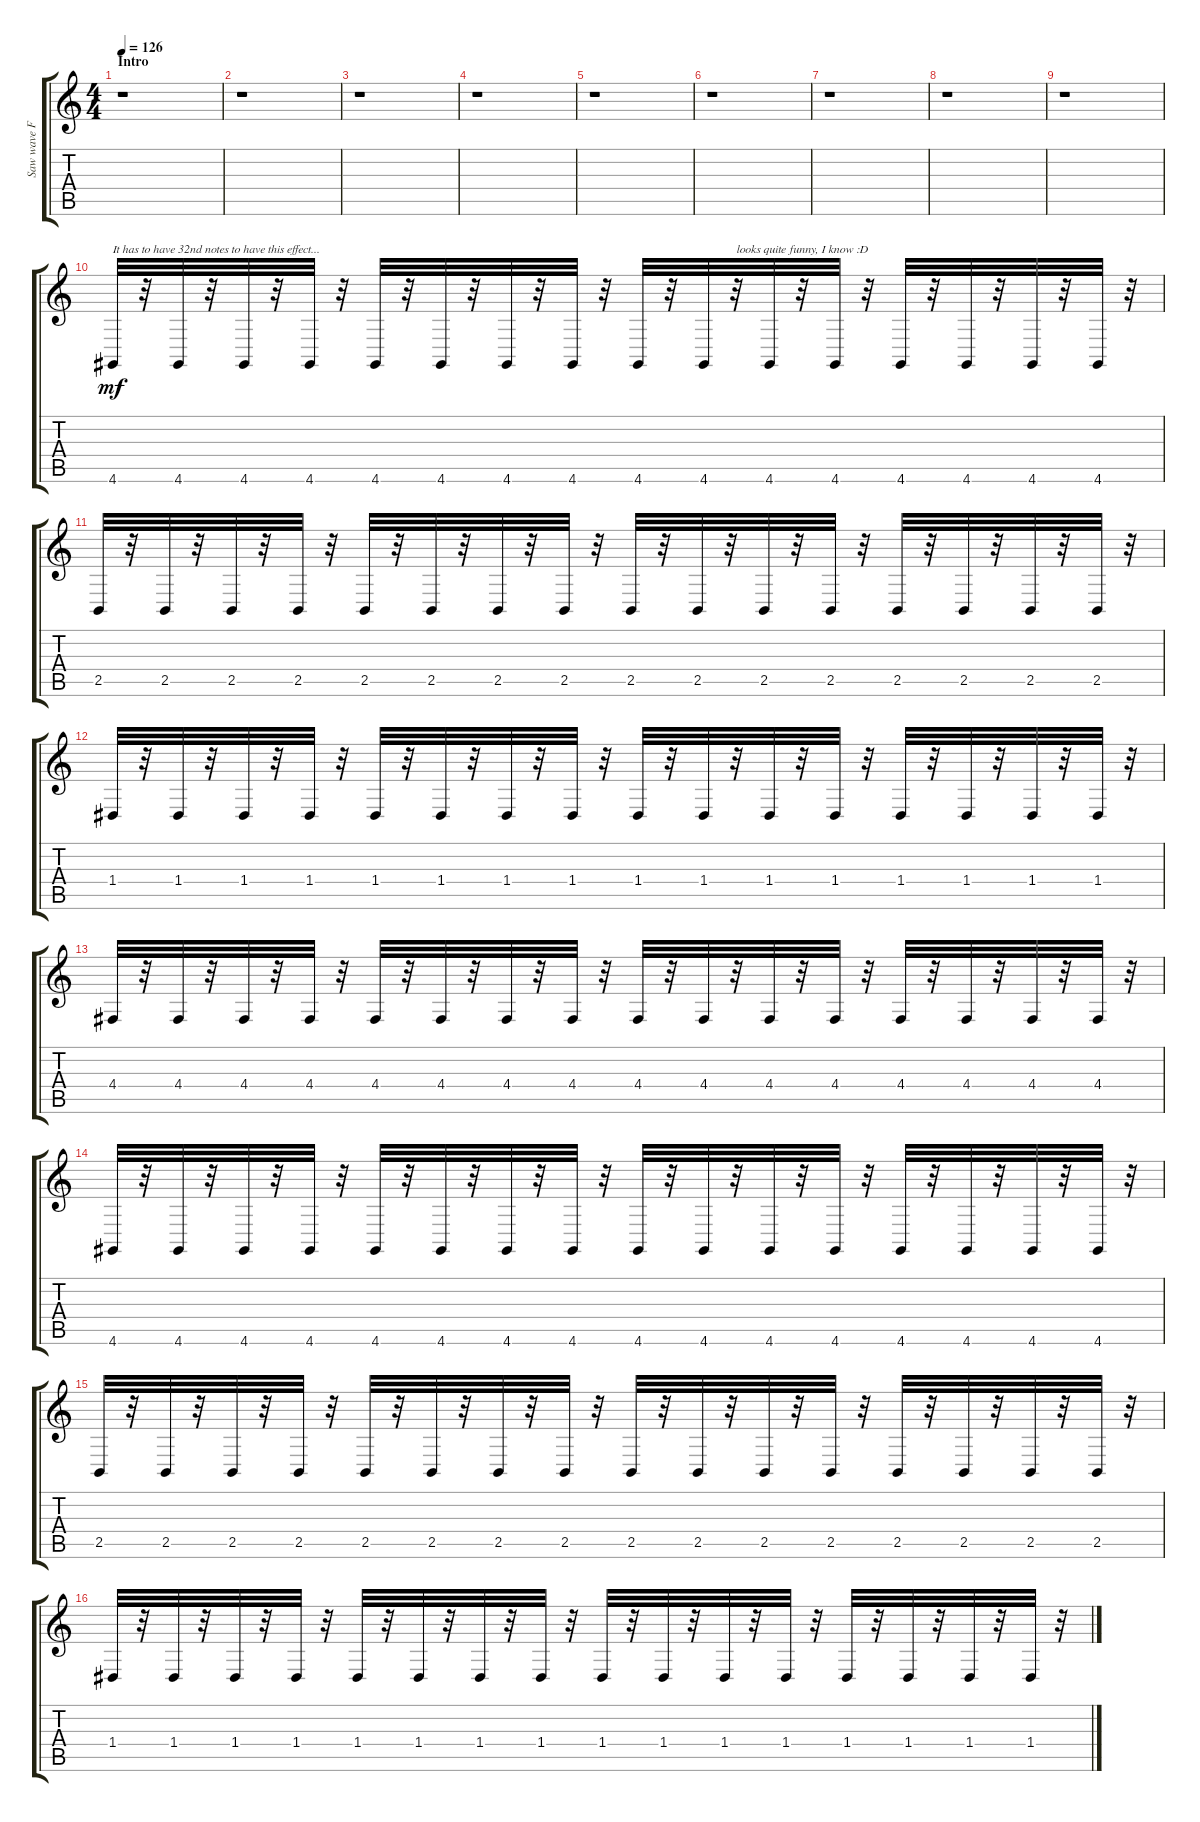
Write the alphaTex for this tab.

\track ("Saw wave FX" "Saw wave F") {instrument lead2sawtooth}
\staff {score tabs}
\tuning (E4 B3 G3 D3 A2 E2) {hide}
\ts (4 4)
\section ("" "Intro")
\tempo 126
\clef g2
\ks c
r.1{dy mf instrument lead2sawtooth} |
r.1 |
r.1 |
r.1 |
r.1 |
r.1 |
r.1 |
r.1 |
r.1 |
4.6.32{txt "It has to have 32nd notes to have this effect... "} r.32 4.6.32 r.32 4.6.32 r.32 4.6.32 r.32 4.6.32 r.32 4.6.32 r.32 4.6.32 r.32 4.6.32 r.32 4.6.32 r.32 4.6.32 r.32{txt "looks quite funny, I know :D"} 4.6.32 r.32 4.6.32 r.32 4.6.32 r.32 4.6.32 r.32 4.6.32 r.32 4.6.32 r.32 |
2.5.32 r.32 2.5.32 r.32 2.5.32 r.32 2.5.32 r.32 2.5.32 r.32 2.5.32 r.32 2.5.32 r.32 2.5.32 r.32 2.5.32 r.32 2.5.32 r.32 2.5.32 r.32 2.5.32 r.32 2.5.32 r.32 2.5.32 r.32 2.5.32 r.32 2.5.32 r.32 |
1.4.32 r.32 1.4.32 r.32 1.4.32 r.32 1.4.32 r.32 1.4.32 r.32 1.4.32 r.32 1.4.32 r.32 1.4.32 r.32 1.4.32 r.32 1.4.32 r.32 1.4.32 r.32 1.4.32 r.32 1.4.32 r.32 1.4.32 r.32 1.4.32 r.32 1.4.32 r.32 |
4.4.32 r.32 4.4.32 r.32 4.4.32 r.32 4.4.32 r.32 4.4.32 r.32 4.4.32 r.32 4.4.32 r.32 4.4.32 r.32 4.4.32 r.32 4.4.32 r.32 4.4.32 r.32 4.4.32 r.32 4.4.32 r.32 4.4.32 r.32 4.4.32 r.32 4.4.32 r.32 |
4.6.32 r.32 4.6.32 r.32 4.6.32 r.32 4.6.32 r.32 4.6.32 r.32 4.6.32 r.32 4.6.32 r.32 4.6.32 r.32 4.6.32 r.32 4.6.32 r.32 4.6.32 r.32 4.6.32 r.32 4.6.32 r.32 4.6.32 r.32 4.6.32 r.32 4.6.32 r.32 |
2.5.32 r.32 2.5.32 r.32 2.5.32 r.32 2.5.32 r.32 2.5.32 r.32 2.5.32 r.32 2.5.32 r.32 2.5.32 r.32 2.5.32 r.32 2.5.32 r.32 2.5.32 r.32 2.5.32 r.32 2.5.32 r.32 2.5.32 r.32 2.5.32 r.32 2.5.32 r.32 |
1.4.32 r.32 1.4.32 r.32 1.4.32 r.32 1.4.32 r.32 1.4.32 r.32 1.4.32 r.32 1.4.32 r.32 1.4.32 r.32 1.4.32 r.32 1.4.32 r.32 1.4.32 r.32 1.4.32 r.32 1.4.32 r.32 1.4.32 r.32 1.4.32 r.32 1.4.32 r.32
